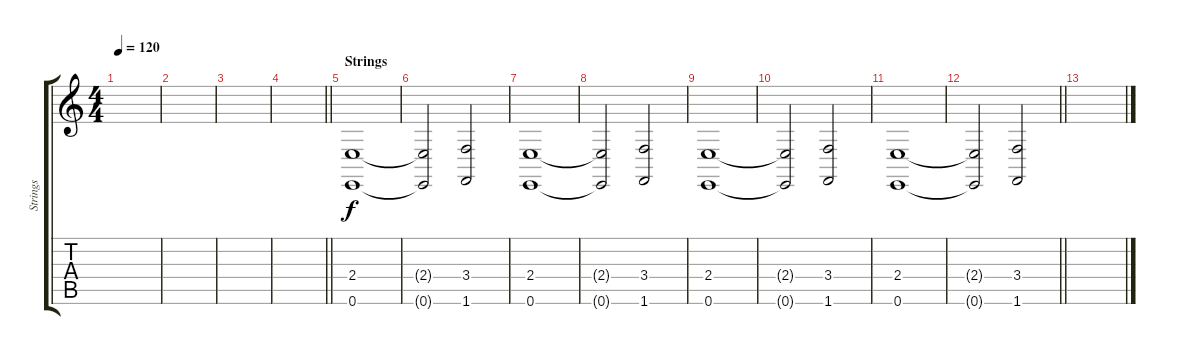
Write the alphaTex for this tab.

\track ("Strings" "Strings") {instrument synthstrings1}
\staff {score tabs}
\tuning (E4 B3 G3 D3 A2 E2) {hide}
\ts (4 4)
\tempo 120
\clef g2
\ks c
|
|
|
\barLineRight lightlight
|
\section ("" "Strings")
(2.4 0.6).1 |
(2.4{t} 0.6{t}).2 (3.4 1.6).2 |
(2.4 0.6).1 |
(2.4{t} 0.6{t}).2 (3.4 1.6).2 |
(2.4 0.6).1 |
(2.4{t} 0.6{t}).2 (3.4 1.6).2 |
(2.4 0.6).1 |
\barLineRight lightlight
(2.4{t} 0.6{t}).2 (3.4 1.6).2 |
\section ("" "")
